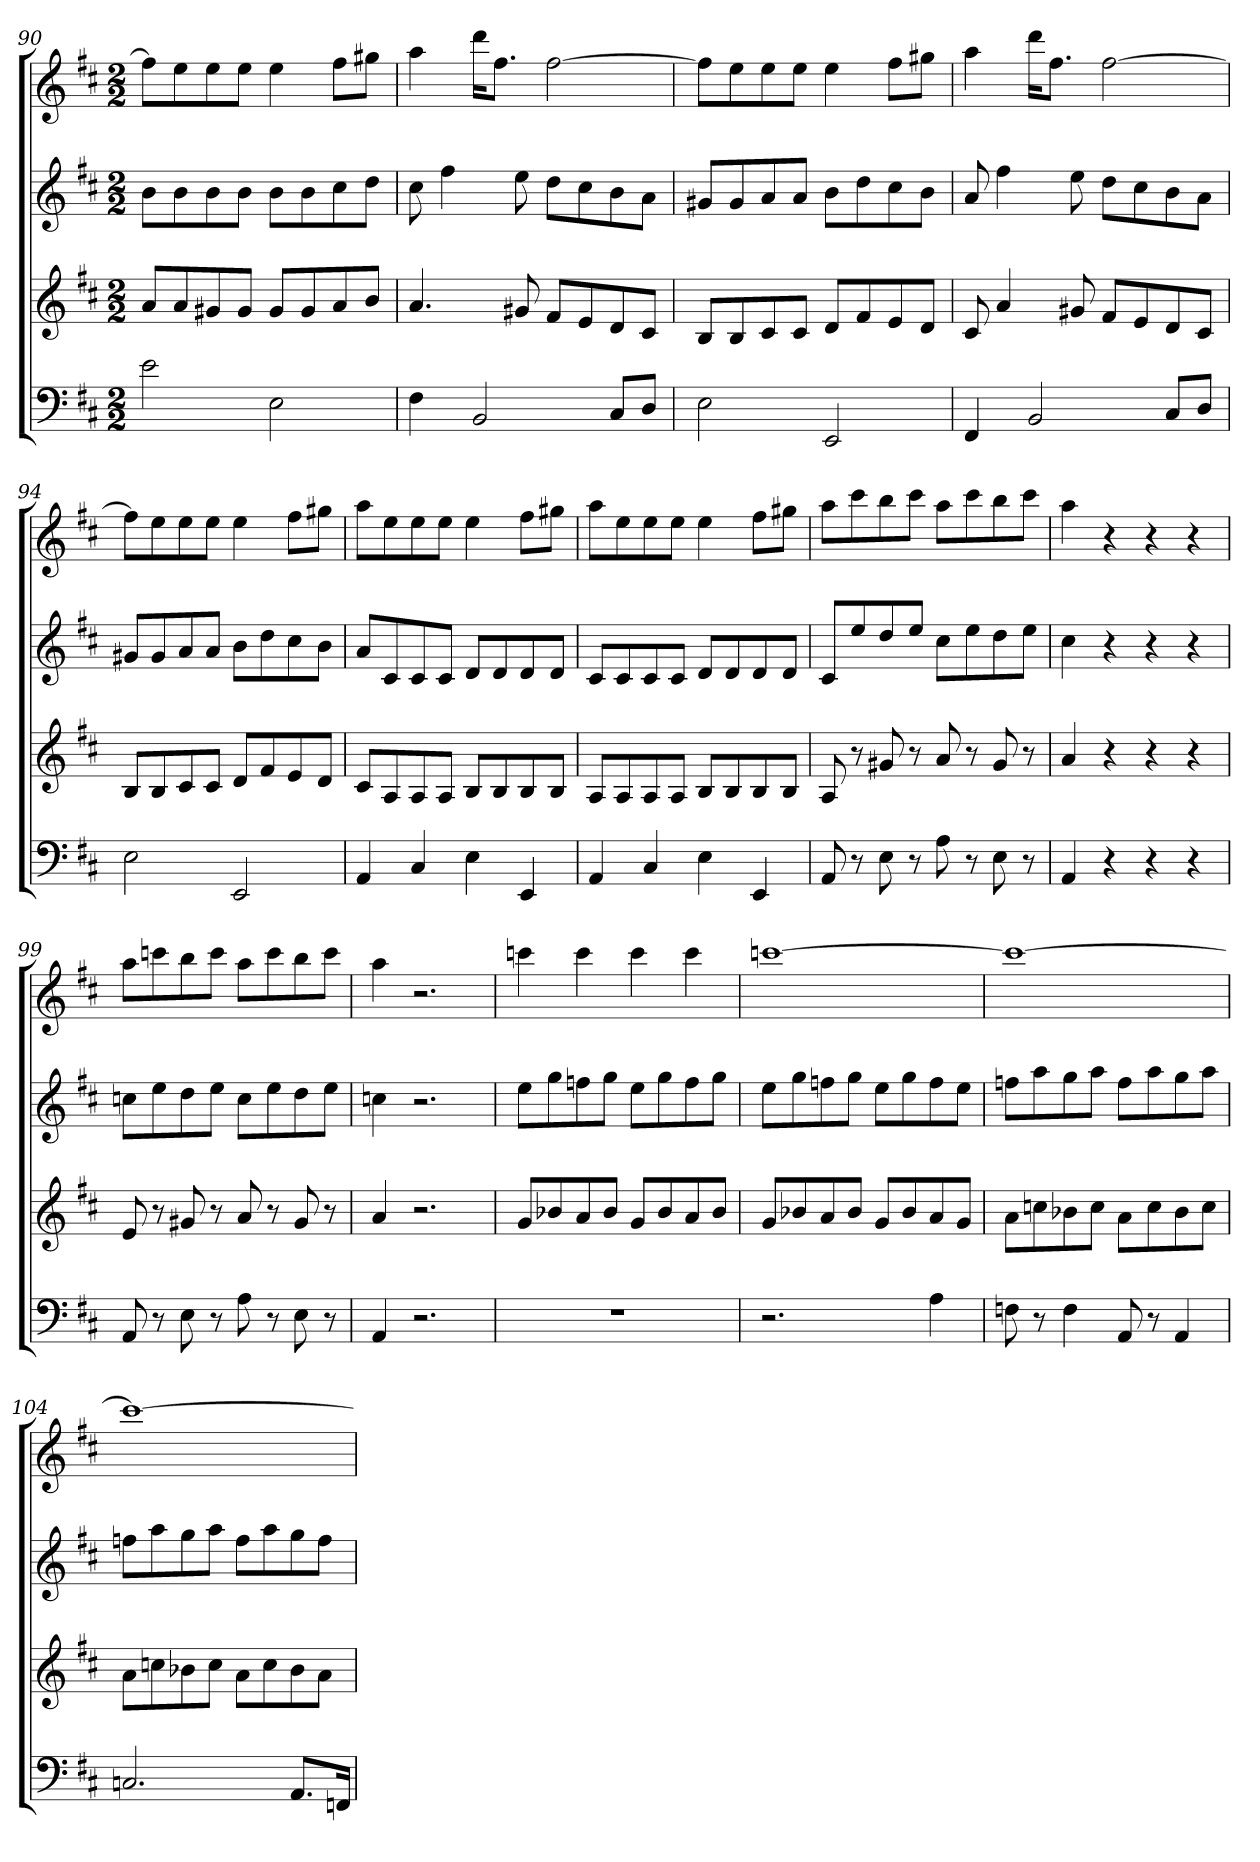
**kern	**kern	**kern	**kern
*part4	*part3	*part2	*part1
*staff4	*staff3	*staff2	*staff1
*k[f#c#]	*k[f#c#]	*k[f#c#]	*k[f#c#]
*D:	*D:	*D:	*D:
*M2/2	*M2/2	*M2/2	*M2/2
=90	=90	=90	=90
2e	8aL	8bL	8ff#L]
.	8a	8b	8ee
.	8g#X	8b	8ee
.	8g#J	8bJ	8eeJ
2E	8g#L	8bL	4ee
.	8g#	8b	.
.	8a	8cc#	8ff#L
.	8bJ	8ddJ	8gg#XJ
=91	=91	=91	=91
4F#	4.a	8cc#	4aa
.	.	4ff#	.
2BB	.	.	16dddKL
.	.	.	8.ff#J
.	8g#X	8ee	.
.	8f#L	8ddL	[2ff#
.	8e	8cc#	.
8C#L	8d	8b	.
8DJ	8c#J	8aJ	.
=92	=92	=92	=92
2E	8BL	8g#XL	8ff#L]
.	8B	8g#	8ee
.	8c#	8a	8ee
.	8c#J	8aJ	8eeJ
2EE	8dL	8bL	4ee
.	8f#	8dd	.
.	8e	8cc#	8ff#L
.	8dJ	8bJ	8gg#XJ
=93	=93	=93	=93
4FF#	8c#	8a	4aa
.	4a	4ff#	.
2BB	.	.	16dddKL
.	.	.	8.ff#J
.	8g#X	8ee	.
.	8f#L	8ddL	[2ff#
.	8e	8cc#	.
8C#L	8d	8b	.
8DJ	8c#J	8aJ	.
=94	=94	=94	=94
2E	8BL	8g#XL	8ff#L]
.	8B	8g#	8ee
.	8c#	8a	8ee
.	8c#J	8aJ	8eeJ
2EE	8dL	8bL	4ee
.	8f#	8dd	.
.	8e	8cc#	8ff#L
.	8dJ	8bJ	8gg#XJ
=95	=95	=95	=95
4AA	8c#L	8aL	8aaL
.	8A	8c#	8ee
4C#	8A	8c#	8ee
.	8AJ	8c#J	8eeJ
4E	8BL	8dL	4ee
.	8B	8d	.
4EE	8B	8d	8ff#L
.	8BJ	8dJ	8gg#XJ
=96	=96	=96	=96
4AA	8AL	8c#L	8aaL
.	8A	8c#	8ee
4C#	8A	8c#	8ee
.	8AJ	8c#J	8eeJ
4E	8BL	8dL	4ee
.	8B	8d	.
4EE	8B	8d	8ff#L
.	8BJ	8dJ	8gg#XJ
=97	=97	=97	=97
8AA	8A	8c#L	8aaL
8r	8r	8ee	8ccc#
8E	8g#X	8dd	8bb
8r	8r	8eeJ	8ccc#J
8A	8a	8cc#L	8aaL
8r	8r	8ee	8ccc#
8E	8g#	8dd	8bb
8r	8r	8eeJ	8ccc#J
=98	=98	=98	=98
4AA	4a	4cc#	4aa
4r	4r	4r	4r
4r	4r	4r	4r
4r	4r	4r	4r
=99	=99	=99	=99
8AA	8e	8ccnL	8aaL
8r	8r	8ee	8cccn
8E	8g#X	8dd	8bb
8r	8r	8eeJ	8cccJ
8A	8a	8ccL	8aaL
8r	8r	8ee	8ccc
8E	8g#	8dd	8bb
8r	8r	8eeJ	8cccJ
=100	=100	=100	=100
4AA	4a	4ccn	4aa
2.r	2.r	2.r	2.r
=101	=101	=101	=101
1r	8gL	8eeL	4cccn
.	8b-X	8gg	.
.	8a	8ffn	4ccc
.	8b-J	8ggJ	.
.	8gL	8eeL	4ccc
.	8b-	8gg	.
.	8a	8ff	4ccc
.	8b-J	8ggJ	.
=102	=102	=102	=102
2.r	8gL	8eeL	[1cccn
.	8b-X	8gg	.
.	8a	8ffn	.
.	8b-J	8ggJ	.
.	8gL	8eeL	.
.	8b-	8gg	.
4A	8a	8ff	.
.	8gJ	8eeJ	.
=103	=103	=103	=103
8Fn	8aL	8ffnL	1ccc_
8r	8ccn	8aa	.
4F	8b-X	8gg	.
.	8ccJ	8aaJ	.
8AA	8aL	8ffL	.
8r	8cc	8aa	.
4AA	8b-	8gg	.
.	8ccJ	8aaJ	.
=104	=104	=104	=104
2.Cn	8aL	8ffnL	1ccc_
.	8ccn	8aa	.
.	8b-X	8gg	.
.	8ccJ	8aaJ	.
.	8aL	8ffL	.
.	8cc	8aa	.
8.AAL	8b-	8gg	.
.	8aJ	8ffJ	.
16FFnJk	.	.	.
=	=	=	=
*-	*-	*-	*-
